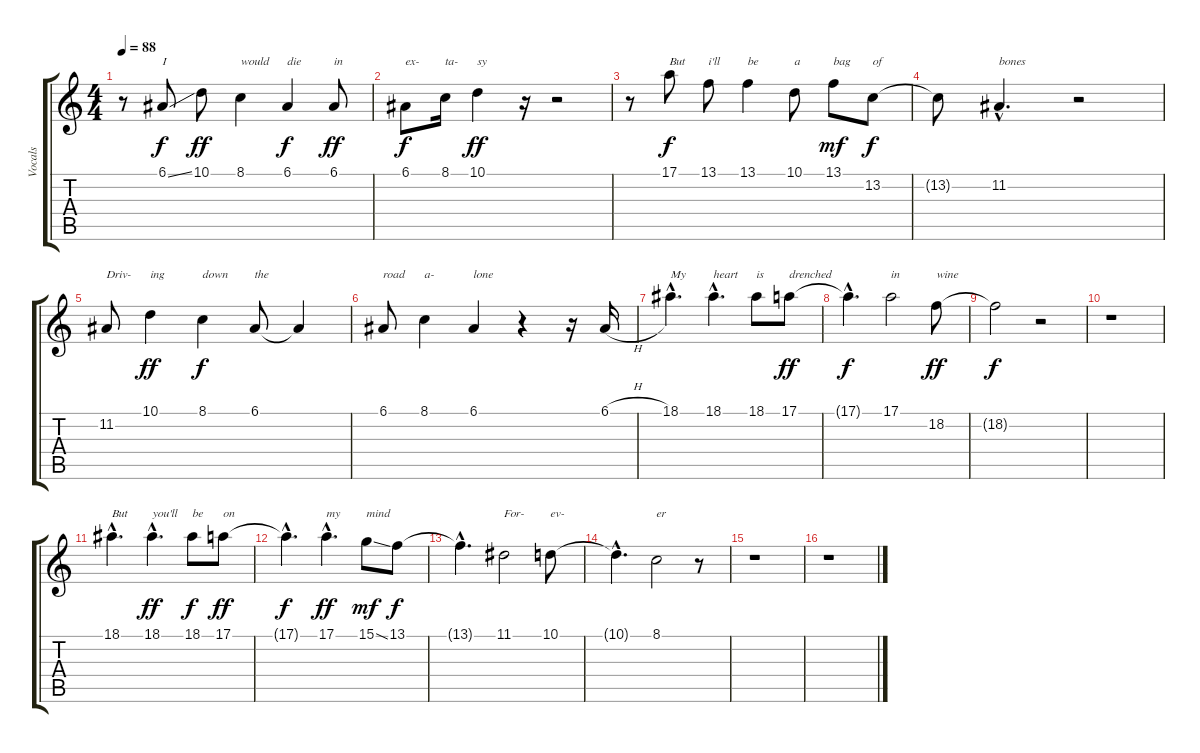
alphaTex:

\track ("Vocals" "Vocals") {instrument panflute}
\staff {score tabs}
\tuning (E4 B3 G3 D3 A2 E2) {hide}
\ts (4 4)
\tempo 88
\clef g2
\ks c
r.8{dy f} 6.1{ss}.8{txt "I"} 10.1.8{dy ff} 8.1.4{txt "would"} 6.1.4{txt "die" dy f} 6.1.8{txt "in" dy ff} |
6.1.8{txt "ex-" dy f} 8.1.16{txt "ta-"} 10.1.4{txt "sy" dy ff} r.16 r.2 |
r.8 17.1.8{txt "But" dy f} 13.1.8{txt "i'll"} 13.1.4{txt "be"} 10.1.8{txt "a"} 13.1.8{txt "bag" dy mf} 13.2.8{txt "of" dy f} |
13.2{t}.8 11.2{hac}.4{d txt "bones"} r.2 |
11.2.8{txt "Driv-"} 10.1.4{txt "ing" dy ff} 8.1.4{txt "down" dy f} 6.1.8{txt "the"} 6.1{t}.4 |
6.1.8{txt "road"} 8.1.4{txt "a-"} 6.1.4{txt "lone"} r.4 r.16 6.1{h}.16 |
18.1{hac}.4{d txt "My"} 18.1{hac}.4{d txt "heart"} 18.1.8{txt "is"} 17.1.8{txt "drenched" dy ff} |
17.1{hac t}.4{d dy f} 17.1.2{txt "in"} 18.2.8{txt "wine" dy ff} |
18.2{t}.2{dy f} r.2 |
r.1 |
18.1{hac}.4{d txt "But"} 18.1{hac}.4{d txt "you'll" dy ff} 18.1.8{txt "be" dy f} 17.1.8{txt "on" dy ff} |
17.1{hac t}.4{d dy f} 17.1{hac}.4{d txt "my" dy ff} 15.1{ss}.8{txt "mind" dy mf} 13.1.8{dy f} |
13.1{hac t}.4{d} 11.1.2{txt "For-"} 10.1.8{txt "ev-"} |
10.1{hac t}.4{d} 8.1.2{txt "er"} r.8 |
r.1 |
r.1
